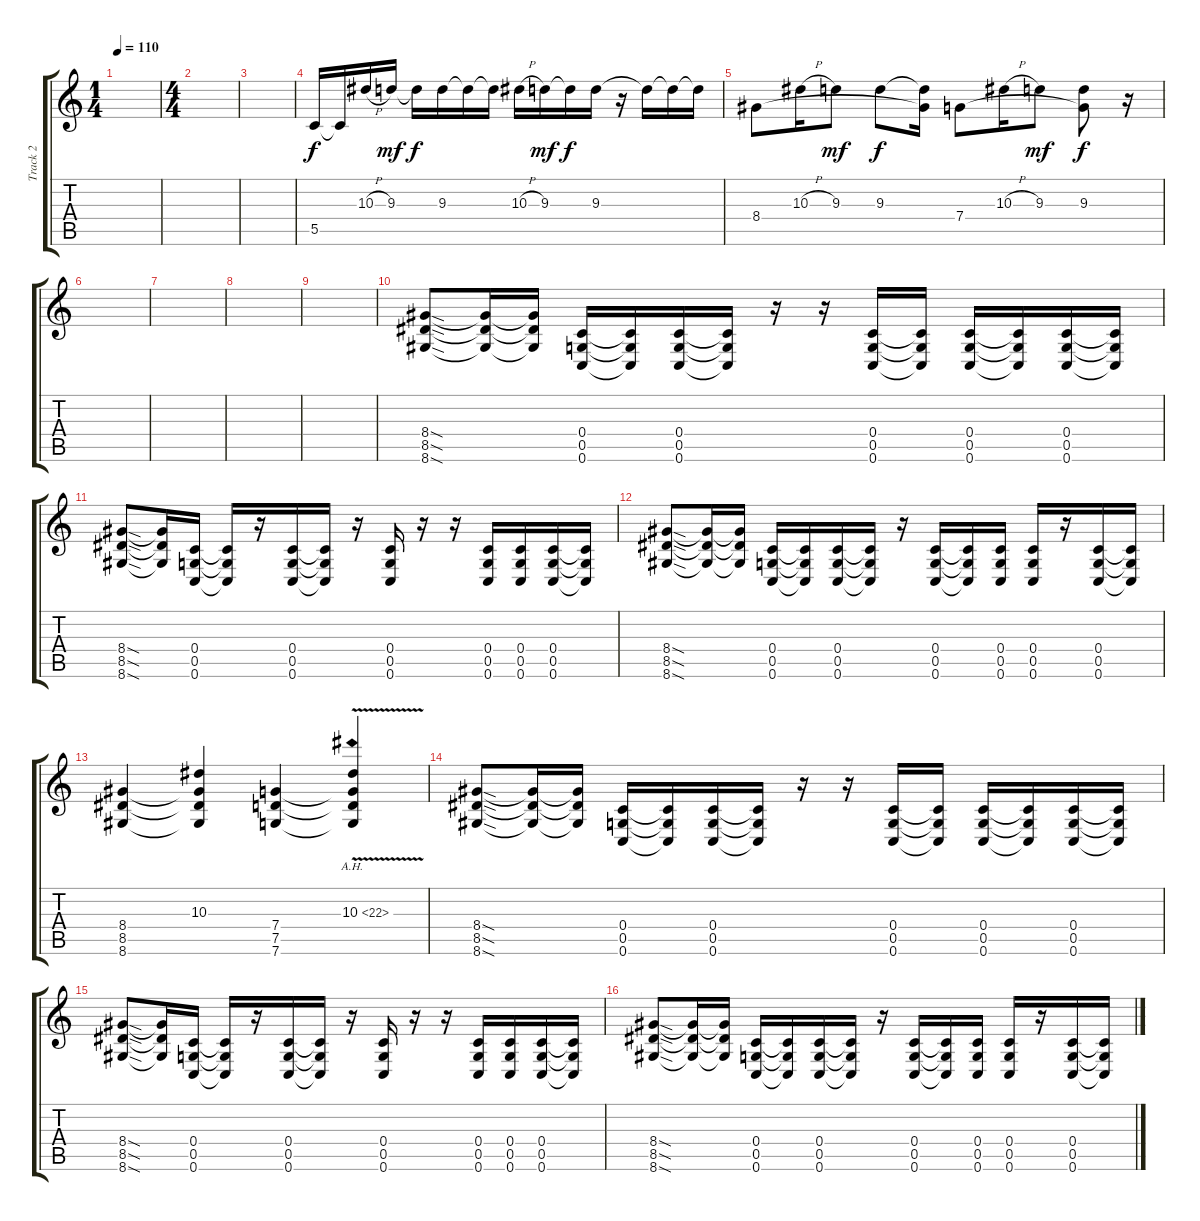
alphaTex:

\track ("Track 2" "Track 2") {instrument overdrivenguitar}
\staff {score tabs}
\tuning (D4 A3 F3 C3 G2 C2) {hide}
\ts (1 4)
\tempo 110
\clef g2
\ks c
|
\ts (4 4)
|
|
5.5.16 5.5{t}.16 10.3{h}.16 9.3.16{dy mf} 9.3{t}.16{dy f} 9.3.16 9.3{t}.16 9.3{t}.16 10.3{h}.16 9.3.16{dy mf} 9.3{t}.16{dy f} 9.3.16 r.16 9.3{t}.16 9.3{t}.16 9.3{t}.16 |
8.4.8 10.3{h}.16 9.3.8{dy mf} 9.3.8{dy f} (9.3{t} 8.4{t}).16 7.4.8 10.3{h}.16 9.3.8{dy mf} (9.3 7.4{t}).8{dy f} r.16 |
|
|
|
|
(8.4{sod} 8.5{sod} 8.6{sod}).8 (8.4{t} 8.5{t} 8.6{t}).16 (8.4{t} 8.5{t} 8.6{t}).16 (0.4 0.5 0.6).16 (0.4{t} 0.5{t} 0.6{t}).16 (0.4 0.5 0.6).16 (0.4{t} 0.5{t} 0.6{t}).16 r.16 r.16 (0.4 0.5 0.6).16 (0.4{t} 0.5{t} 0.6{t}).16 (0.4 0.5 0.6).16 (0.4{t} 0.5{t} 0.6{t}).16 (0.4 0.5 0.6).16 (0.4{t} 0.5{t} 0.6{t}).16 |
(8.4{sod} 8.5{sod} 8.6{sod}).8 (8.4{t} 8.5{t} 8.6{t}).16 (0.4 0.5 0.6).16 (0.4{t} 0.5{t} 0.6{t}).16 r.16 (0.4 0.5 0.6).16 (0.4{t} 0.5{t} 0.6{t}).16 r.16 (0.4 0.5 0.6).16 r.16 r.16 (0.4 0.5 0.6).16 (0.4 0.5 0.6).16 (0.4 0.5 0.6).16 (0.4{t} 0.5{t} 0.6{t}).16 |
(8.4{sod} 8.5{sod} 8.6{sod}).8 (8.4{t} 8.5{t} 8.6{t}).16 (8.4{t} 8.5{t} 8.6{t}).16 (0.4 0.5 0.6).16 (0.4{t} 0.5{t} 0.6{t}).16 (0.4 0.5 0.6).16 (0.4{t} 0.5{t} 0.6{t}).16 r.16 (0.4 0.5 0.6).16 (0.4{t} 0.5{t} 0.6{t}).16 (0.4 0.5 0.6).16 (0.4 0.5 0.6).16 r.16 (0.4 0.5 0.6).16 (0.4{t} 0.5{t} 0.6{t}).16 |
(8.4 8.5 8.6).4 (10.3 8.4{t} 8.5{t} 8.6{t}).4 (7.4 7.5 7.6).4 (10.3{ah 12 v} 7.4{t} 7.5{t} 7.6{t}).4 |
(8.4{sod} 8.5{sod} 8.6{sod}).8 (8.4{t} 8.5{t} 8.6{t}).16 (8.4{t} 8.5{t} 8.6{t}).16 (0.4 0.5 0.6).16 (0.4{t} 0.5{t} 0.6{t}).16 (0.4 0.5 0.6).16 (0.4{t} 0.5{t} 0.6{t}).16 r.16 r.16 (0.4 0.5 0.6).16 (0.4{t} 0.5{t} 0.6{t}).16 (0.4 0.5 0.6).16 (0.4{t} 0.5{t} 0.6{t}).16 (0.4 0.5 0.6).16 (0.4{t} 0.5{t} 0.6{t}).16 |
(8.4{sod} 8.5{sod} 8.6{sod}).8 (8.4{t} 8.5{t} 8.6{t}).16 (0.4 0.5 0.6).16 (0.4{t} 0.5{t} 0.6{t}).16 r.16 (0.4 0.5 0.6).16 (0.4{t} 0.5{t} 0.6{t}).16 r.16 (0.4 0.5 0.6).16 r.16 r.16 (0.4 0.5 0.6).16 (0.4 0.5 0.6).16 (0.4 0.5 0.6).16 (0.4{t} 0.5{t} 0.6{t}).16 |
(8.4{sod} 8.5{sod} 8.6{sod}).8 (8.4{t} 8.5{t} 8.6{t}).16 (8.4{t} 8.5{t} 8.6{t}).16 (0.4 0.5 0.6).16 (0.4{t} 0.5{t} 0.6{t}).16 (0.4 0.5 0.6).16 (0.4{t} 0.5{t} 0.6{t}).16 r.16 (0.4 0.5 0.6).16 (0.4{t} 0.5{t} 0.6{t}).16 (0.4 0.5 0.6).16 (0.4 0.5 0.6).16 r.16 (0.4 0.5 0.6).16 (0.4{t} 0.5{t} 0.6{t}).16
